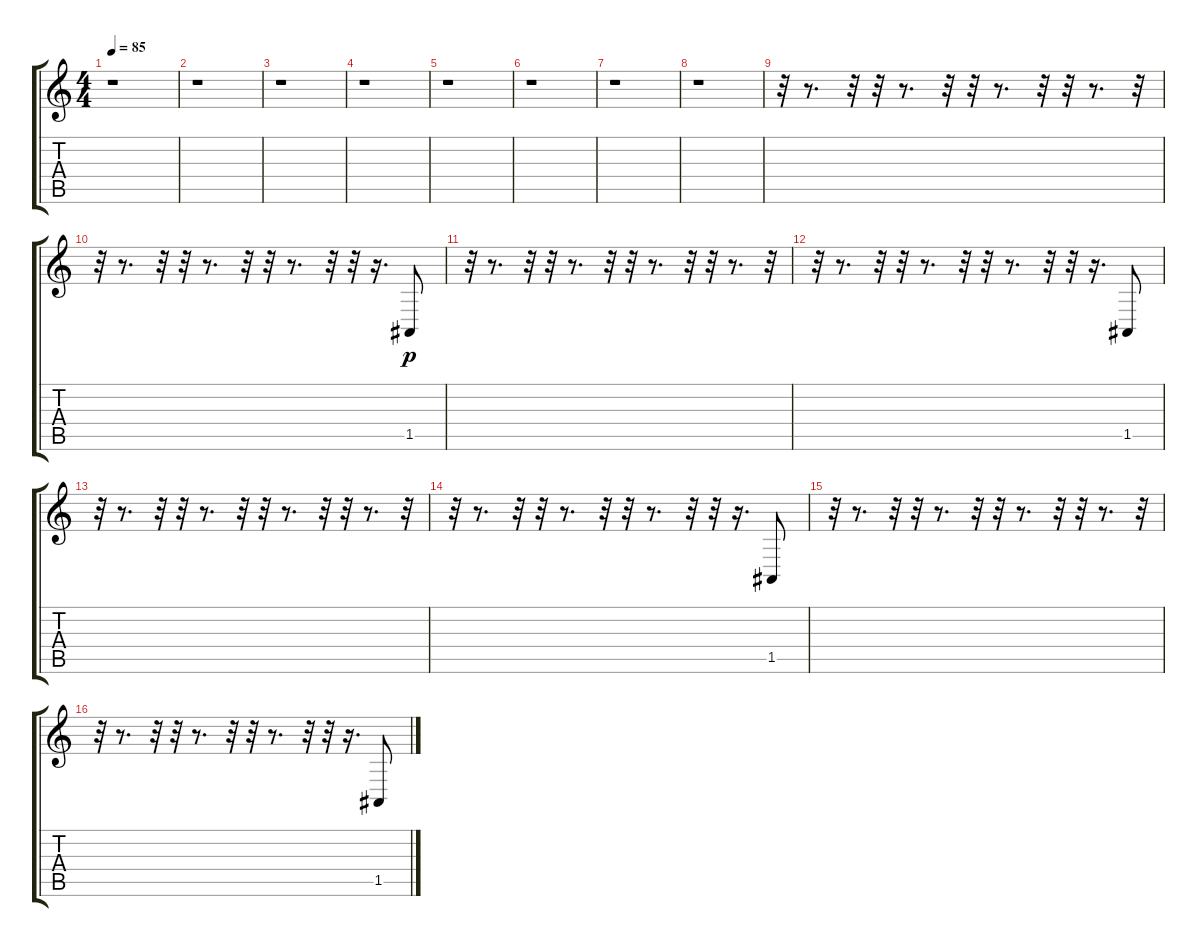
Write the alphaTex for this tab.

\track "" {instrument acousticgrandpiano}
\staff {score tabs}
\tuning (E4 B3 G3 D3 A2 E2) {hide}
\ts (4 4)
\tempo 85
\clef g2
\ks c
r.1{dy f} |
r.1 |
r.1 |
r.1 |
r.1 |
r.1 |
r.1 |
r.1 |
r.32 r.8{d} r.32 r.32 r.8{d} r.32 r.32 r.8{d} r.32 r.32 r.8{d} r.32 |
r.32 r.8{d} r.32 r.32 r.8{d} r.32 r.32 r.8{d} r.32 r.32 r.16{d} 1.5.8{dy p} |
r.32 r.8{d} r.32 r.32 r.8{d} r.32 r.32 r.8{d} r.32 r.32 r.8{d} r.32 |
r.32 r.8{d} r.32 r.32 r.8{d} r.32 r.32 r.8{d} r.32 r.32 r.16{d} 1.5.8 |
r.32 r.8{d} r.32 r.32 r.8{d} r.32 r.32 r.8{d} r.32 r.32 r.8{d} r.32 |
r.32 r.8{d} r.32 r.32 r.8{d} r.32 r.32 r.8{d} r.32 r.32 r.16{d} 1.5.8 |
r.32 r.8{d} r.32 r.32 r.8{d} r.32 r.32 r.8{d} r.32 r.32 r.8{d} r.32 |
r.32 r.8{d} r.32 r.32 r.8{d} r.32 r.32 r.8{d} r.32 r.32 r.16{d} 1.5.8
